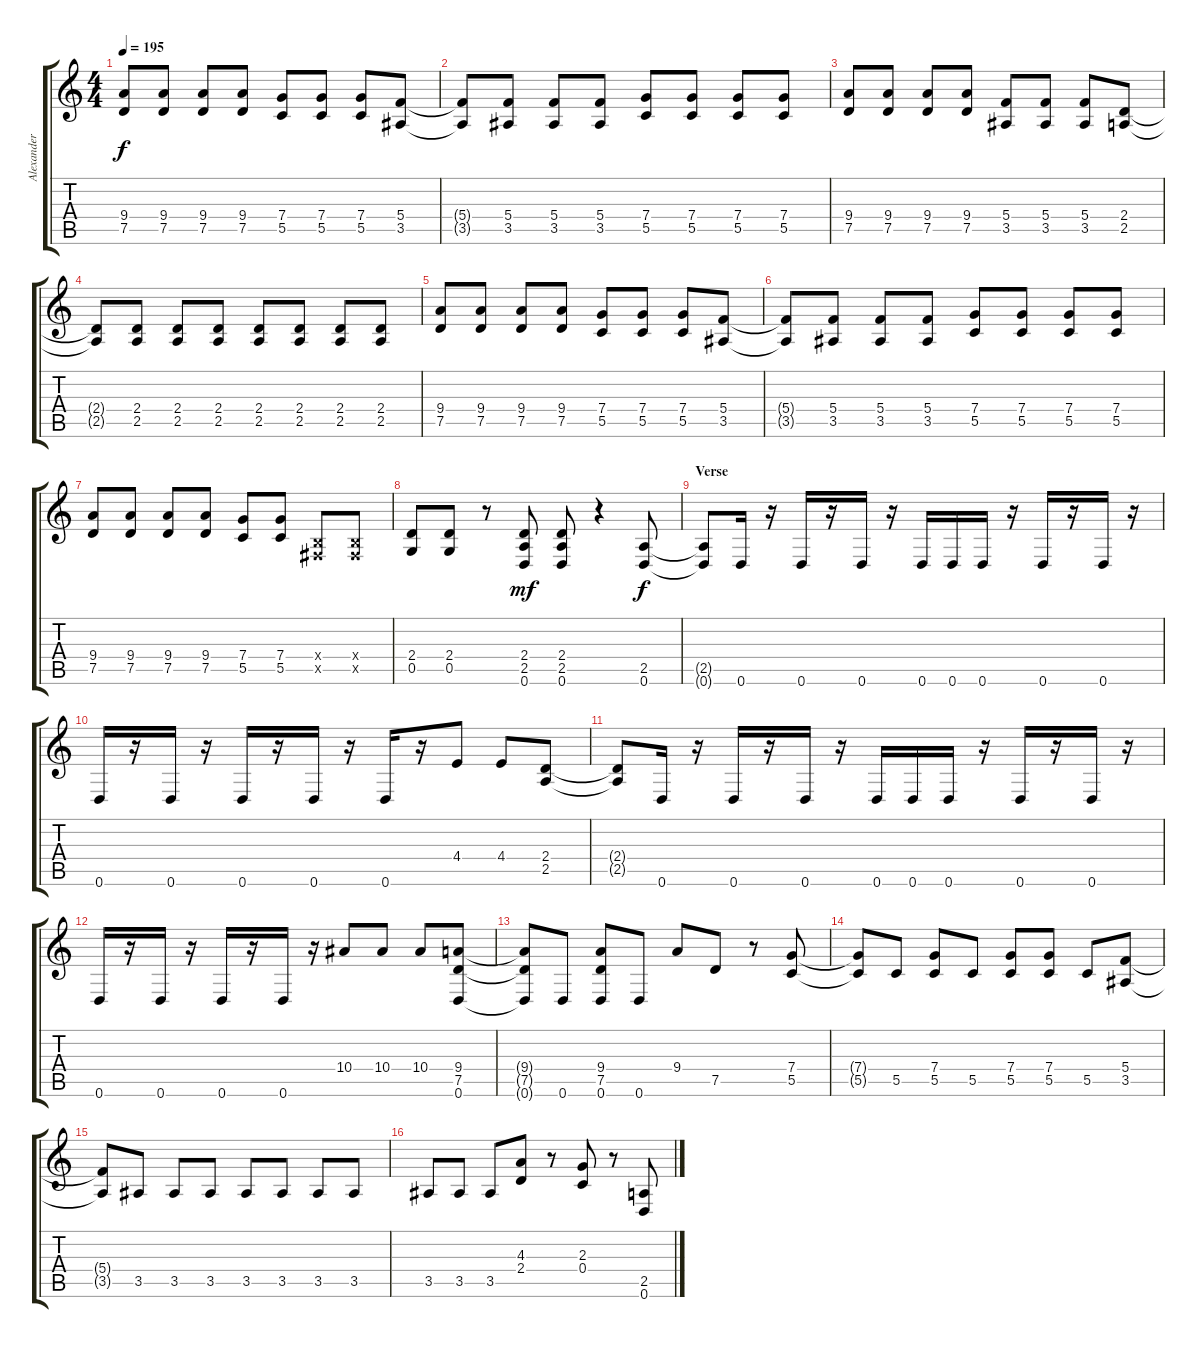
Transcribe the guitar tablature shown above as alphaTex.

\track ("Alexander Kuoppala " "Alexander ") {instrument distortionguitar}
\staff {score tabs}
\tuning (D4 A3 F3 C3 G2 D2) {hide}
\ts (4 4)
\tempo 195
\clef g2
\ks c
(9.4 7.5).8{dy f} (9.4 7.5).8 (9.4 7.5).8 (9.4 7.5).8 (7.4 5.5).8 (7.4 5.5).8 (7.4 5.5).8 (5.4 3.5).8 |
(5.4{t} 3.5{t}).8 (5.4 3.5).8 (5.4 3.5).8 (5.4 3.5).8 (7.4 5.5).8 (7.4 5.5).8 (7.4 5.5).8 (7.4 5.5).8 |
(9.4 7.5).8 (9.4 7.5).8 (9.4 7.5).8 (9.4 7.5).8 (5.4 3.5).8 (5.4 3.5).8 (5.4 3.5).8 (2.4 2.5).8 |
(2.4{t} 2.5{t}).8 (2.4 2.5).8 (2.4 2.5).8 (2.4 2.5).8 (2.4 2.5).8 (2.4 2.5).8 (2.4 2.5).8 (2.4 2.5).8 |
(9.4 7.5).8 (9.4 7.5).8 (9.4 7.5).8 (9.4 7.5).8 (7.4 5.5).8 (7.4 5.5).8 (7.4 5.5).8 (5.4 3.5).8 |
(5.4{t} 3.5{t}).8 (5.4 3.5).8 (5.4 3.5).8 (5.4 3.5).8 (7.4 5.5).8 (7.4 5.5).8 (7.4 5.5).8 (7.4 5.5).8 |
(9.4 7.5).8 (9.4 7.5).8 (9.4 7.5).8 (9.4 7.5).8 (7.4 5.5).8 (7.4 5.5).8 (-1.4{x} -1.5{x}).8 (-1.4{x} -1.5{x}).8 |
(2.4 0.5).8 (2.4 0.5).8 r.8 (2.4 2.5 0.6).8{dy mf} (2.4 2.5 0.6).8 r.4 (2.5 0.6).8{dy f} |
\section ("" "Verse")
(2.5{t} 0.6{t}).8 0.6.16 r.16 0.6.16 r.16 0.6.16 r.16 0.6.16 0.6.16 0.6.16 r.16 0.6.16 r.16 0.6.16 r.16 |
0.6.16 r.16 0.6.16 r.16 0.6.16 r.16 0.6.16 r.16 0.6.16 r.16 4.4.8 4.4.8 (2.4 2.5).8 |
(2.4{t} 2.5{t}).8 0.6.16 r.16 0.6.16 r.16 0.6.16 r.16 0.6.16 0.6.16 0.6.16 r.16 0.6.16 r.16 0.6.16 r.16 |
0.6.16 r.16 0.6.16 r.16 0.6.16 r.16 0.6.16 r.16 10.4.8 10.4.8 10.4.8 (9.4 7.5 0.6).8 |
(9.4{t} 7.5{t} 0.6{t}).8 0.6.8 (9.4 7.5 0.6).8 0.6.8 9.4.8 7.5.8 r.8 (7.4 5.5).8 |
(7.4{t} 5.5{t}).8 5.5.8 (7.4 5.5).8 5.5.8 (7.4 5.5).8 (7.4 5.5).8 5.5.8 (5.4 3.5).8 |
(5.4{t} 3.5{t}).8 3.5.8 3.5.8 3.5.8 3.5.8 3.5.8 3.5.8 3.5.8 |
3.5.8 3.5.8 3.5.8 (4.3 2.4).8 r.8 (2.3 0.4).8 r.8 (2.5 0.6).8
